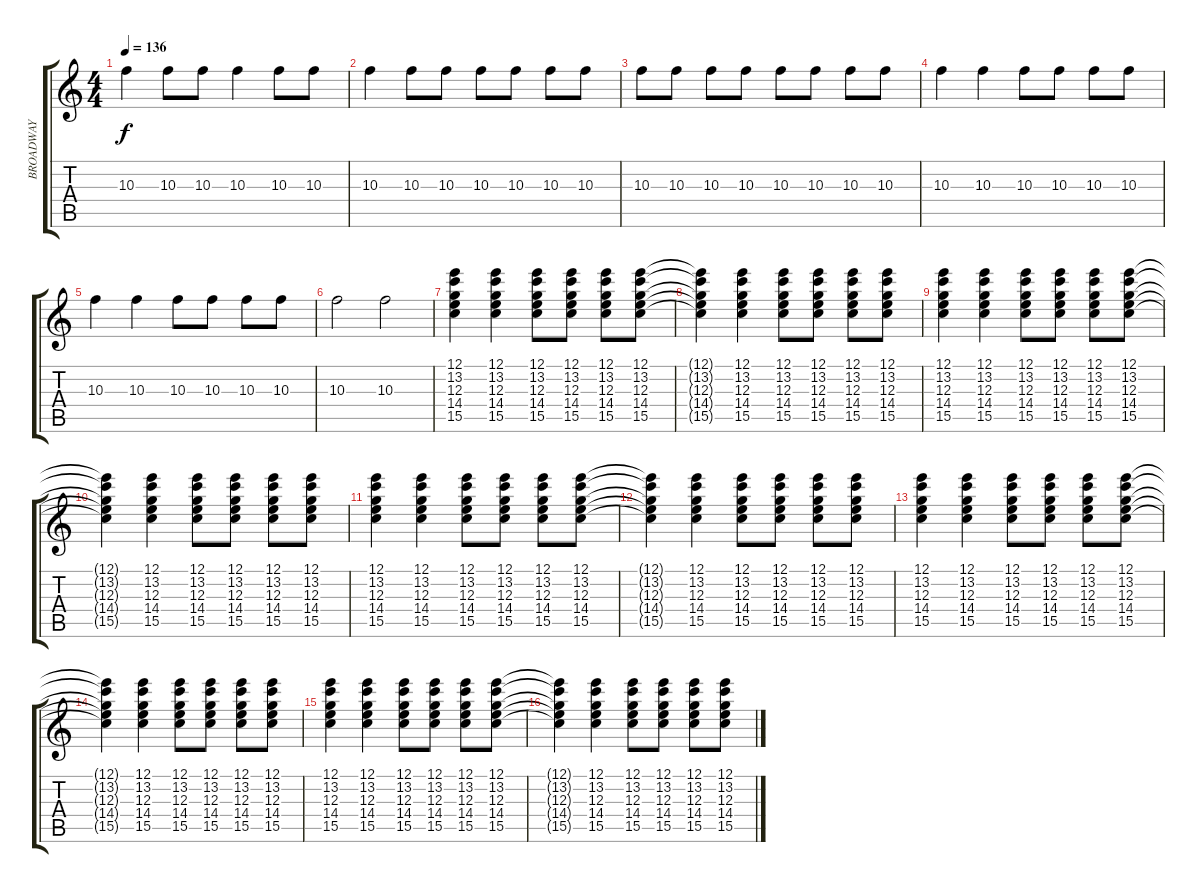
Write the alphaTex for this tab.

\track ("BROADWAY" "BROADWAY") {instrument acousticguitarsteel}
\staff {score tabs}
\tuning (E4 B3 G3 D3 A2 E2) {hide}
\ts (4 4)
\tempo 136
\clef g2
\ks c
10.3.4{dy f} 10.3.8 10.3.8 10.3.4 10.3.8 10.3.8 |
10.3.4 10.3.8 10.3.8 10.3.8 10.3.8 10.3.8 10.3.8 |
10.3.8 10.3.8 10.3.8 10.3.8 10.3.8 10.3.8 10.3.8 10.3.8 |
10.3.4 10.3.4 10.3.8 10.3.8 10.3.8 10.3.8 |
10.3.4 10.3.4 10.3.8 10.3.8 10.3.8 10.3.8 |
10.3.2 10.3.2 |
(12.1 13.2 12.3 14.4 15.5).4 (12.1 13.2 12.3 14.4 15.5).4 (12.1 13.2 12.3 14.4 15.5).8 (12.1 13.2 12.3 14.4 15.5).8 (12.1 13.2 12.3 14.4 15.5).8 (12.1 13.2 12.3 14.4 15.5).8 |
(12.1{t} 13.2{t} 12.3{t} 14.4{t} 15.5{t}).4 (12.1 13.2 12.3 14.4 15.5).4 (12.1 13.2 12.3 14.4 15.5).8 (12.1 13.2 12.3 14.4 15.5).8 (12.1 13.2 12.3 14.4 15.5).8 (12.1 13.2 12.3 14.4 15.5).8 |
(12.1 13.2 12.3 14.4 15.5).4 (12.1 13.2 12.3 14.4 15.5).4 (12.1 13.2 12.3 14.4 15.5).8 (12.1 13.2 12.3 14.4 15.5).8 (12.1 13.2 12.3 14.4 15.5).8 (12.1 13.2 12.3 14.4 15.5).8 |
(12.1{t} 13.2{t} 12.3{t} 14.4{t} 15.5{t}).4 (12.1 13.2 12.3 14.4 15.5).4 (12.1 13.2 12.3 14.4 15.5).8 (12.1 13.2 12.3 14.4 15.5).8 (12.1 13.2 12.3 14.4 15.5).8 (12.1 13.2 12.3 14.4 15.5).8 |
(12.1 13.2 12.3 14.4 15.5).4 (12.1 13.2 12.3 14.4 15.5).4 (12.1 13.2 12.3 14.4 15.5).8 (12.1 13.2 12.3 14.4 15.5).8 (12.1 13.2 12.3 14.4 15.5).8 (12.1 13.2 12.3 14.4 15.5).8 |
(12.1{t} 13.2{t} 12.3{t} 14.4{t} 15.5{t}).4 (12.1 13.2 12.3 14.4 15.5).4 (12.1 13.2 12.3 14.4 15.5).8 (12.1 13.2 12.3 14.4 15.5).8 (12.1 13.2 12.3 14.4 15.5).8 (12.1 13.2 12.3 14.4 15.5).8 |
(12.1 13.2 12.3 14.4 15.5).4 (12.1 13.2 12.3 14.4 15.5).4 (12.1 13.2 12.3 14.4 15.5).8 (12.1 13.2 12.3 14.4 15.5).8 (12.1 13.2 12.3 14.4 15.5).8 (12.1 13.2 12.3 14.4 15.5).8 |
(12.1{t} 13.2{t} 12.3{t} 14.4{t} 15.5{t}).4 (12.1 13.2 12.3 14.4 15.5).4 (12.1 13.2 12.3 14.4 15.5).8 (12.1 13.2 12.3 14.4 15.5).8 (12.1 13.2 12.3 14.4 15.5).8 (12.1 13.2 12.3 14.4 15.5).8 |
(12.1 13.2 12.3 14.4 15.5).4 (12.1 13.2 12.3 14.4 15.5).4 (12.1 13.2 12.3 14.4 15.5).8 (12.1 13.2 12.3 14.4 15.5).8 (12.1 13.2 12.3 14.4 15.5).8 (12.1 13.2 12.3 14.4 15.5).8 |
(12.1{t} 13.2{t} 12.3{t} 14.4{t} 15.5{t}).4 (12.1 13.2 12.3 14.4 15.5).4 (12.1 13.2 12.3 14.4 15.5).8 (12.1 13.2 12.3 14.4 15.5).8 (12.1 13.2 12.3 14.4 15.5).8 (12.1 13.2 12.3 14.4 15.5).8
